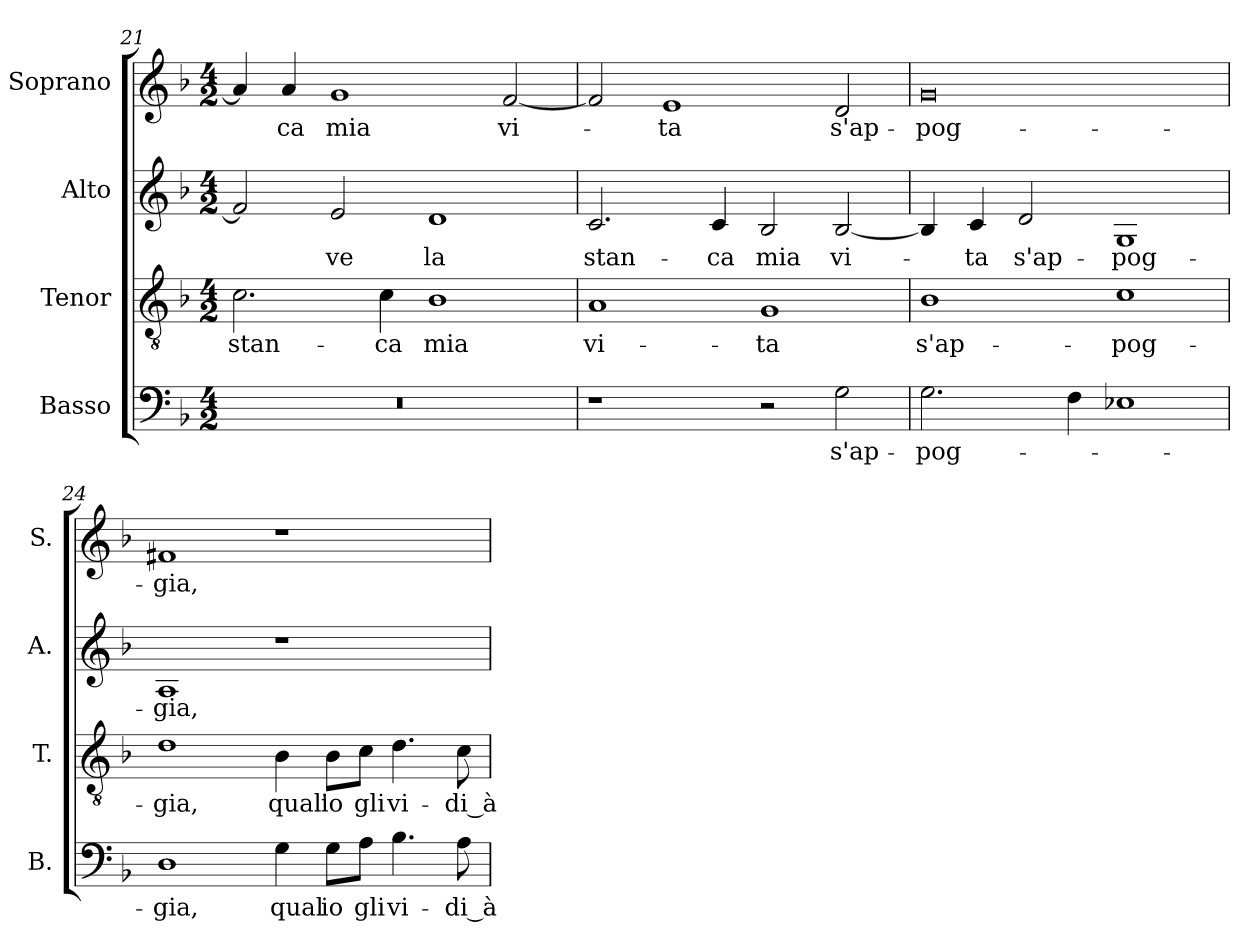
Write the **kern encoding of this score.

**kern	**text	**kern	**text	**kern	**text	**kern	**text
*part4	*part4	*part3	*part3	*part2	*part2	*part1	*part1
*staff4	*staff4	*staff3	*staff3	*staff2	*staff2	*staff1	*staff1
*I"Basso	*	*I"Tenor	*	*I"Alto	*	*I"Soprano	*
*I'B.	*	*I'T.	*	*I'A.	*	*I'S.	*
*clefF4	*	*clefGv2	*	*clefG2	*	*clefG2	*
*	*	*ITrd7c12	*	*	*	*	*
*k[b-]	*	*k[b-]	*	*k[b-]	*	*k[b-]	*
*F:	*	*F:	*	*F:	*	*F:	*
*M4/2	*	*M4/2	*	*M4/2	*	*M4/2	*
=21	=21	=21	=21	=21	=21	=21	=21
!LO:N:vis=1	!	!	!	!	!	!	!
!	!	!	!LO:LY:b:color=#000000	!	!	!	!
0r	.	2.Ci\	stan-	2fi/]	.	4ai/]	.
!	!	!	!	!	!	!	!LO:LY:b:color=#000000
.	.	.	.	.	.	4ai/	-ca
!	!	!	!	!	!LO:LY:b:color=#000000	!	!
!	!	!	!	!	!	!	!LO:LY:b:color=#000000
.	.	.	.	2ei/	-ve	1gi	mia
!	!	!	!LO:LY:b:color=#000000	!	!	!	!
.	.	4Ci\	-ca	.	.	.	.
!	!	!	!LO:LY:b:color=#000000	!	!	!	!
!	!	!	!	!	!LO:LY:b:color=#000000	!	!
.	.	1BB-i	mia	1di	la	.	.
!	!	!	!	!	!	!	!LO:LY:b:color=#000000
.	.	.	.	.	.	[<2fi/	vi-
!!LO:PB:g=z
=22	=22	=22	=22	=22	=22	=22	=22
!	!	!	!LO:LY:b:color=#000000	!	!	!	!
!	!	!	!	!	!LO:LY:b:color=#000000	!	!
1r	.	1AAi	vi-	2.ci/	stan-	2fi/]	.
!	!	!	!	!	!	!	!LO:LY:b:color=#000000
.	.	.	.	.	.	1ei	-ta
!	!	!	!	!	!LO:LY:b:color=#000000	!	!
.	.	.	.	4ci/	-ca	.	.
!	!	!	!LO:LY:b:color=#000000	!	!	!	!
!	!	!	!	!	!LO:LY:b:color=#000000	!	!
2r	.	1GGi	-ta	2B-i/	mia	.	.
!	!LO:LY:b:color=#000000	!	!	!	!	!	!
!	!	!	!	!	!LO:LY:b:color=#000000	!	!
!	!	!	!	!	!	!	!LO:LY:b:color=#000000
2Gi\	s'ap-	.	.	[<2B-i/	vi-	2di/	s'ap-
=23	=23	=23	=23	=23	=23	=23	=23
!	!LO:LY:b:color=#000000	!	!	!	!	!	!
!	!	!	!LO:LY:b:color=#000000	!	!	!	!
!	!	!	!	!	!	!	!LO:LY:b:color=#000000
2.Gi\	-pog-	1BB-i	s'ap-	4B-i/]	.	0gi	-pog-
!	!	!	!	!	!LO:LY:b:color=#000000	!	!
.	.	.	.	4ci/	-ta	.	.
!	!	!	!	!	!LO:LY:b:color=#000000	!	!
.	.	.	.	2di/	s'ap-	.	.
4Fi\	.	.	.	.	.	.	.
!	!	!	!LO:LY:b:color=#000000	!	!	!	!
!	!	!	!	!	!LO:LY:b:color=#000000	!	!
1E-Xi	.	1Ci	-pog-	1Gi	-pog-	.	.
=24	=24	=24	=24	=24	=24	=24	=24
!	!LO:LY:b:color=#000000	!	!	!	!	!	!
!	!	!	!LO:LY:b:color=#000000	!	!	!	!
!	!	!	!	!	!LO:LY:b:color=#000000	!	!
!	!	!	!	!	!	!	!LO:LY:b:color=#000000
1Di	-gia,	1Di	-gia,	1Ai	-gia,	1f#Xi	-gia,
!	!LO:LY:b:color=#000000	!	!	!	!	!	!
!	!	!	!LO:LY:b:color=#000000	!	!	!	!
4Gi\	qual	4BB-i\	qual'	1r	.	1r	.
!	!LO:LY:b:color=#000000	!	!	!	!	!	!
!	!	!	!LO:LY:b:color=#000000	!	!	!	!
8Gi\L	io	8BB-i\L	io	.	.	.	.
!	!LO:LY:b:color=#000000	!	!	!	!	!	!
!	!	!	!LO:LY:b:color=#000000	!	!	!	!
8Ai\J	gli	8Ci\J	gli	.	.	.	.
!	!LO:LY:b:color=#000000	!	!	!	!	!	!
!	!	!	!LO:LY:b:color=#000000	!	!	!	!
4.B-i\	vi-	4.Di\	vi-	.	.	.	.
!	!LO:LY:b:color=#000000	!	!	!	!	!	!
!	!	!	!LO:LY:b:color=#000000	!	!	!	!
8Ai\	-di_à	8Ci\	-di_à	.	.	.	.
=	=	=	=	=	=	=	=
*-	*-	*-	*-	*-	*-	*-	*-
